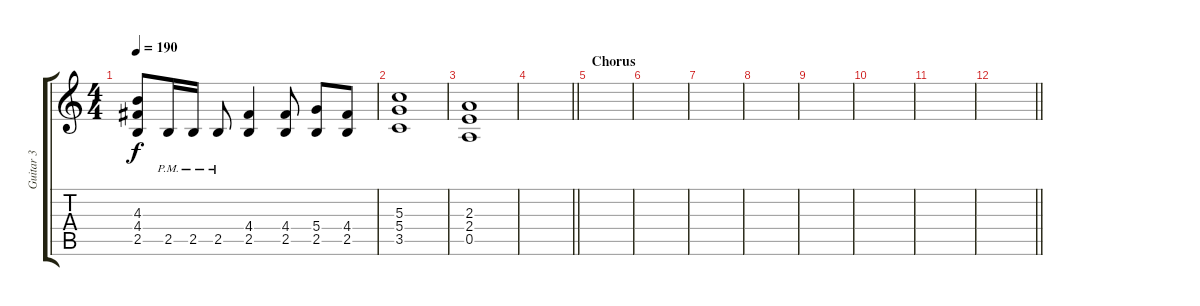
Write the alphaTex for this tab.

\track ("Guitar 3" "Guitar 3") {instrument distortionguitar}
\staff {score tabs}
\tuning (E4 B3 G3 D3 A2 E2) {hide}
\ts (4 4)
\tempo 190
\clef g2
\ks c
(4.3 4.4 2.5).8{dy f} 2.5{pm}.16 2.5{pm}.16 2.5{pm}.8 (4.4 2.5).4 (4.4 2.5).8 (5.4 2.5).8 (4.4 2.5).8 |
(5.3 5.4 3.5).1 |
(2.3 2.4 0.5).1 |
\barLineRight lightlight
|
\section ("" "Chorus")
|
|
|
|
|
|
|
\barLineRight lightlight
